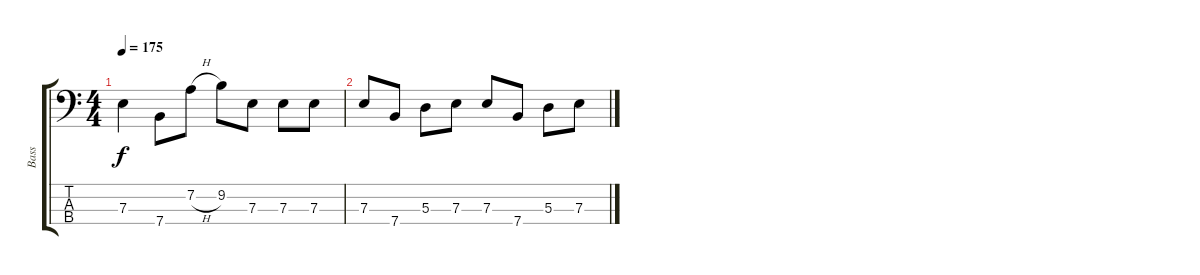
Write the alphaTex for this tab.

\track ("Bass" "Bass") {instrument electricbassfinger}
\staff {score tabs}
\tuning (G2 D2 A1 E1) {hide}
\ts (4 4)
\tempo 175
\clef f4
\ks c
7.3.4{dy f} 7.4.8 7.2{h}.8 9.2.8 7.3.8 7.3.8 7.3.8 |
7.3.8 7.4.8 5.3.8 7.3.8 7.3.8 7.4.8 5.3.8 7.3.8
